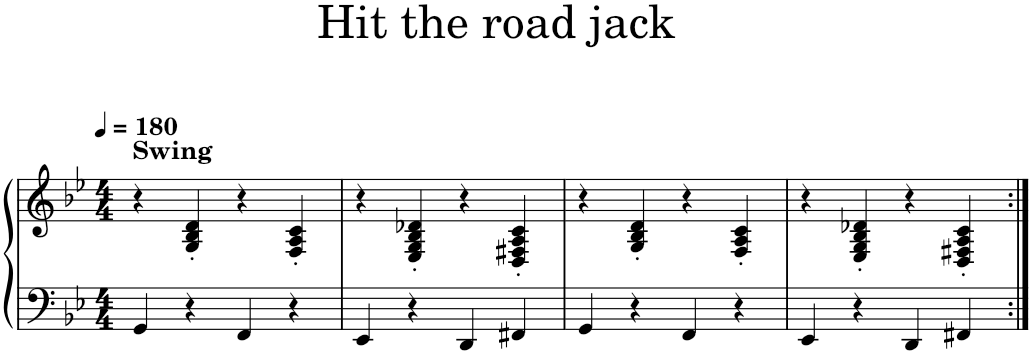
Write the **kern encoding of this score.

**kern	**kern
*part1	*part1
*staff2	*staff1
*I"Piano	*
*I'Pno.	*
*clefF4	*clefG2
*k[b-e-]	*k[b-e-]
*M4/4	*M4/4
=1	=1
4GG/	4r
4r	4G/' 4B-/' 4d/'
4FF/	4r
4r	4F/' 4A/' 4c/'
=2	=2
4EE-/	4r
4r	4E-/' 4G/' 4B-/' 4d-X/'
4DD/	4r
4FF#X/	4D/' 4F#X/' 4A/' 4c/'
=3	=3
4GG/	4r
4r	4G/' 4B-/' 4d/'
4FF/	4r
4r	4F/' 4A/' 4c/'
=4	=4
4EE-/	4r
4r	4E-/' 4G/' 4B-/' 4d-X/'
4DD/	4r
4FF#X/	4D/' 4F#X/' 4A/' 4c/'
=:|!	=:|!
*-	*-
